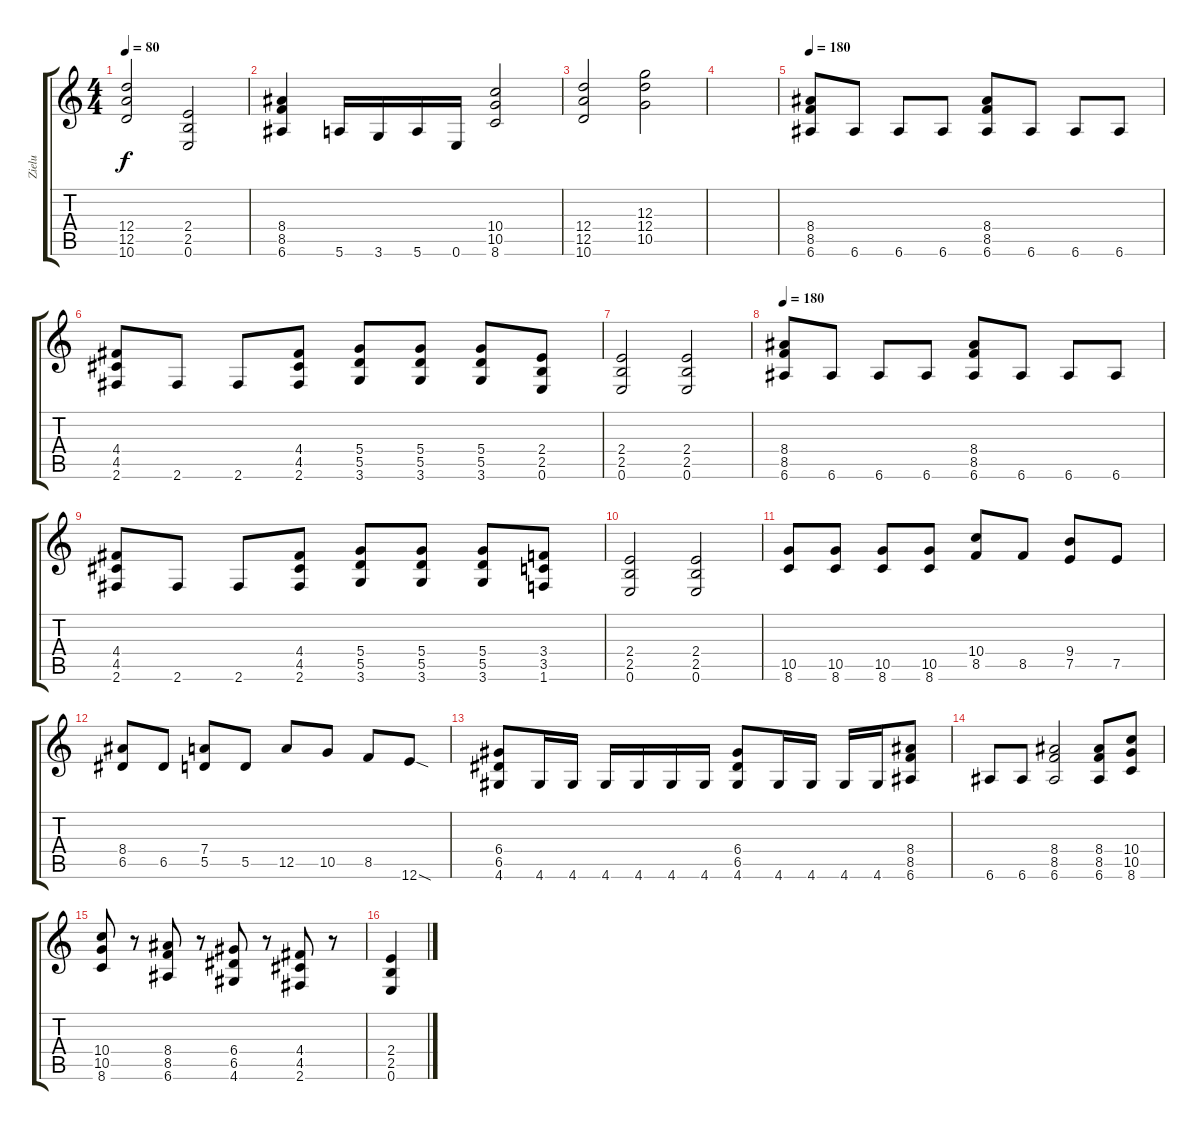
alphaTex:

\track ("Zielu" "Zielu") {instrument distortionguitar}
\staff {score tabs}
\tuning (E4 B3 G3 D3 A2 E2) {hide}
\ts (4 4)
\tempo 80
\clef g2
\ks c
(12.4 12.5 10.6).2{dy f} (2.4 2.5 0.6).2 |
(8.4 8.5 6.6).4 5.6.16 3.6.16 5.6.16 0.6.16 (10.4 10.5 8.6).2 |
(12.4 12.5 10.6).2 (12.3 12.4 10.5).2 |
|
\tempo 180
(8.4 8.5 6.6).8 6.6.8 6.6.8 6.6.8 (8.4 8.5 6.6).8 6.6.8 6.6.8 6.6.8 |
(4.4 4.5 2.6).8 2.6.8 2.6.8 (4.4 4.5 2.6).8 (5.4 5.5 3.6).8 (5.4 5.5 3.6).8 (5.4 5.5 3.6).8 (2.4 2.5 0.6).8 |
(2.4 2.5 0.6).2 (2.4 2.5 0.6).2 |
\tempo 180
(8.4 8.5 6.6).8 6.6.8 6.6.8 6.6.8 (8.4 8.5 6.6).8 6.6.8 6.6.8 6.6.8 |
(4.4 4.5 2.6).8 2.6.8 2.6.8 (4.4 4.5 2.6).8 (5.4 5.5 3.6).8 (5.4 5.5 3.6).8 (5.4 5.5 3.6).8 (3.4 3.5 1.6).8 |
(2.4 2.5 0.6).2 (2.4 2.5 0.6).2 |
(10.5 8.6).8 (10.5 8.6).8 (10.5 8.6).8 (10.5 8.6).8 (10.4 8.5).8 8.5.8 (9.4 7.5).8 7.5.8 |
(8.4 6.5).8 6.5.8 (7.4 5.5).8 5.5.8 12.5.8 10.5.8 8.5.8 12.6{sod}.8 |
(6.4 6.5 4.6).8 4.6.16 4.6.16 4.6.16 4.6.16 4.6.16 4.6.16 (6.4 6.5 4.6).8 4.6.16 4.6.16 4.6.16 4.6.16 (8.4 8.5 6.6).8 |
6.6.8 6.6.8 (8.4 8.5 6.6).2 (8.4 8.5 6.6).8 (10.4 10.5 8.6).8 |
(10.4 10.5 8.6).8 r.8 (8.4 8.5 6.6).8 r.8 (6.4 6.5 4.6).8 r.8 (4.4 4.5 2.6).8 r.8 |
(2.4 2.5 0.6).4
